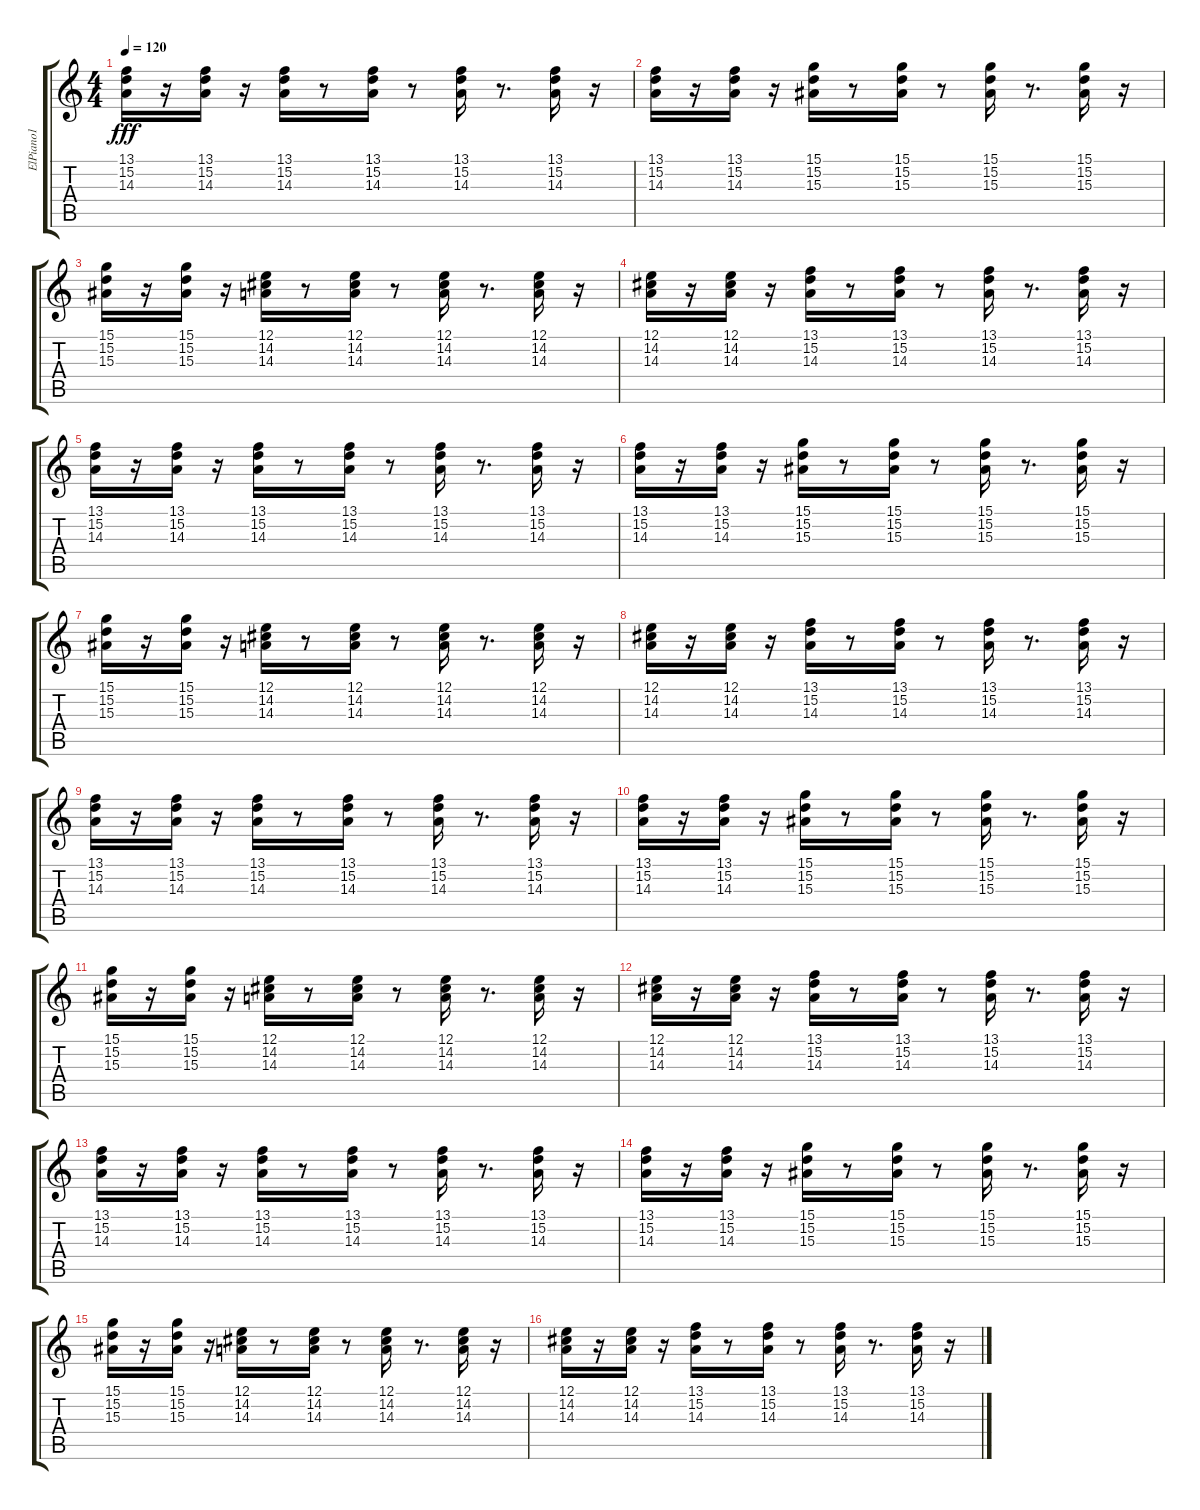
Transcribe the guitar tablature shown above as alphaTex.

\track ("ElPiano1" "ElPiano1") {instrument electricgrandpiano}
\staff {score tabs}
\tuning (E4 B3 G3 D3 A2 E2) {hide}
\ts (4 4)
\tempo 120
\clef g2
\ks c
(13.1 15.2 14.3).16{dy fff} r.16 (13.1 15.2 14.3).16 r.16 (13.1 15.2 14.3).16 r.8 (13.1 15.2 14.3).16 r.8 (13.1 15.2 14.3).16 r.8{d} (13.1 15.2 14.3).16 r.16 |
(13.1 15.2 14.3).16 r.16 (13.1 15.2 14.3).16 r.16 (15.1 15.2 15.3).16 r.8 (15.1 15.2 15.3).16 r.8 (15.1 15.2 15.3).16 r.8{d} (15.1 15.2 15.3).16 r.16 |
(15.1 15.2 15.3).16 r.16 (15.1 15.2 15.3).16 r.16 (12.1 14.2 14.3).16 r.8 (12.1 14.2 14.3).16 r.8 (12.1 14.2 14.3).16 r.8{d} (12.1 14.2 14.3).16 r.16 |
(12.1 14.2 14.3).16 r.16 (12.1 14.2 14.3).16 r.16 (13.1 15.2 14.3).16 r.8 (13.1 15.2 14.3).16 r.8 (13.1 15.2 14.3).16 r.8{d} (13.1 15.2 14.3).16 r.16 |
(13.1 15.2 14.3).16 r.16 (13.1 15.2 14.3).16 r.16 (13.1 15.2 14.3).16 r.8 (13.1 15.2 14.3).16 r.8 (13.1 15.2 14.3).16 r.8{d} (13.1 15.2 14.3).16 r.16 |
(13.1 15.2 14.3).16 r.16 (13.1 15.2 14.3).16 r.16 (15.1 15.2 15.3).16 r.8 (15.1 15.2 15.3).16 r.8 (15.1 15.2 15.3).16 r.8{d} (15.1 15.2 15.3).16 r.16 |
(15.1 15.2 15.3).16 r.16 (15.1 15.2 15.3).16 r.16 (12.1 14.2 14.3).16 r.8 (12.1 14.2 14.3).16 r.8 (12.1 14.2 14.3).16 r.8{d} (12.1 14.2 14.3).16 r.16 |
(12.1 14.2 14.3).16 r.16 (12.1 14.2 14.3).16 r.16 (13.1 15.2 14.3).16 r.8 (13.1 15.2 14.3).16 r.8 (13.1 15.2 14.3).16 r.8{d} (13.1 15.2 14.3).16 r.16 |
(13.1 15.2 14.3).16 r.16 (13.1 15.2 14.3).16 r.16 (13.1 15.2 14.3).16 r.8 (13.1 15.2 14.3).16 r.8 (13.1 15.2 14.3).16 r.8{d} (13.1 15.2 14.3).16 r.16 |
(13.1 15.2 14.3).16 r.16 (13.1 15.2 14.3).16 r.16 (15.1 15.2 15.3).16 r.8 (15.1 15.2 15.3).16 r.8 (15.1 15.2 15.3).16 r.8{d} (15.1 15.2 15.3).16 r.16 |
(15.1 15.2 15.3).16 r.16 (15.1 15.2 15.3).16 r.16 (12.1 14.2 14.3).16 r.8 (12.1 14.2 14.3).16 r.8 (12.1 14.2 14.3).16 r.8{d} (12.1 14.2 14.3).16 r.16 |
(12.1 14.2 14.3).16 r.16 (12.1 14.2 14.3).16 r.16 (13.1 15.2 14.3).16 r.8 (13.1 15.2 14.3).16 r.8 (13.1 15.2 14.3).16 r.8{d} (13.1 15.2 14.3).16 r.16 |
(13.1 15.2 14.3).16 r.16 (13.1 15.2 14.3).16 r.16 (13.1 15.2 14.3).16 r.8 (13.1 15.2 14.3).16 r.8 (13.1 15.2 14.3).16 r.8{d} (13.1 15.2 14.3).16 r.16 |
(13.1 15.2 14.3).16 r.16 (13.1 15.2 14.3).16 r.16 (15.1 15.2 15.3).16 r.8 (15.1 15.2 15.3).16 r.8 (15.1 15.2 15.3).16 r.8{d} (15.1 15.2 15.3).16 r.16 |
(15.1 15.2 15.3).16 r.16 (15.1 15.2 15.3).16 r.16 (12.1 14.2 14.3).16 r.8 (12.1 14.2 14.3).16 r.8 (12.1 14.2 14.3).16 r.8{d} (12.1 14.2 14.3).16 r.16 |
(12.1 14.2 14.3).16 r.16 (12.1 14.2 14.3).16 r.16 (13.1 15.2 14.3).16 r.8 (13.1 15.2 14.3).16 r.8 (13.1 15.2 14.3).16 r.8{d} (13.1 15.2 14.3).16 r.16
